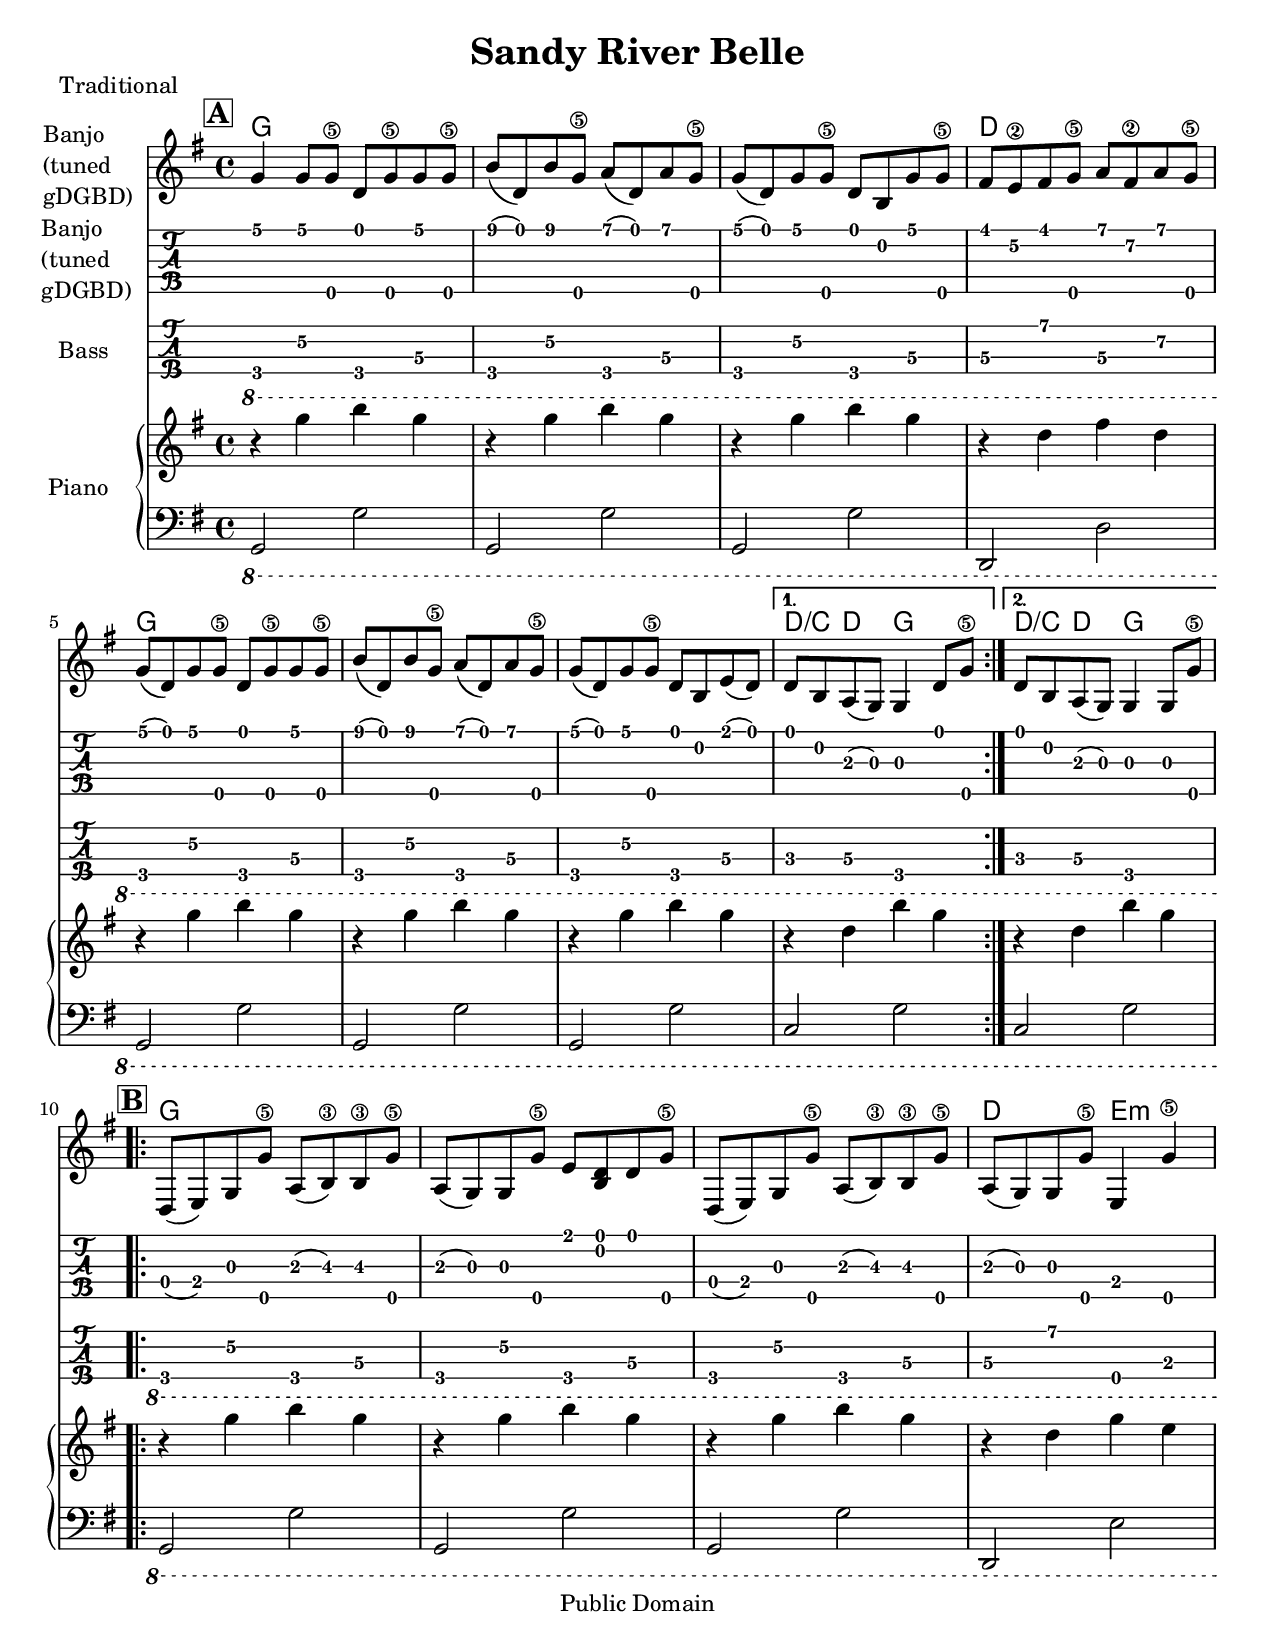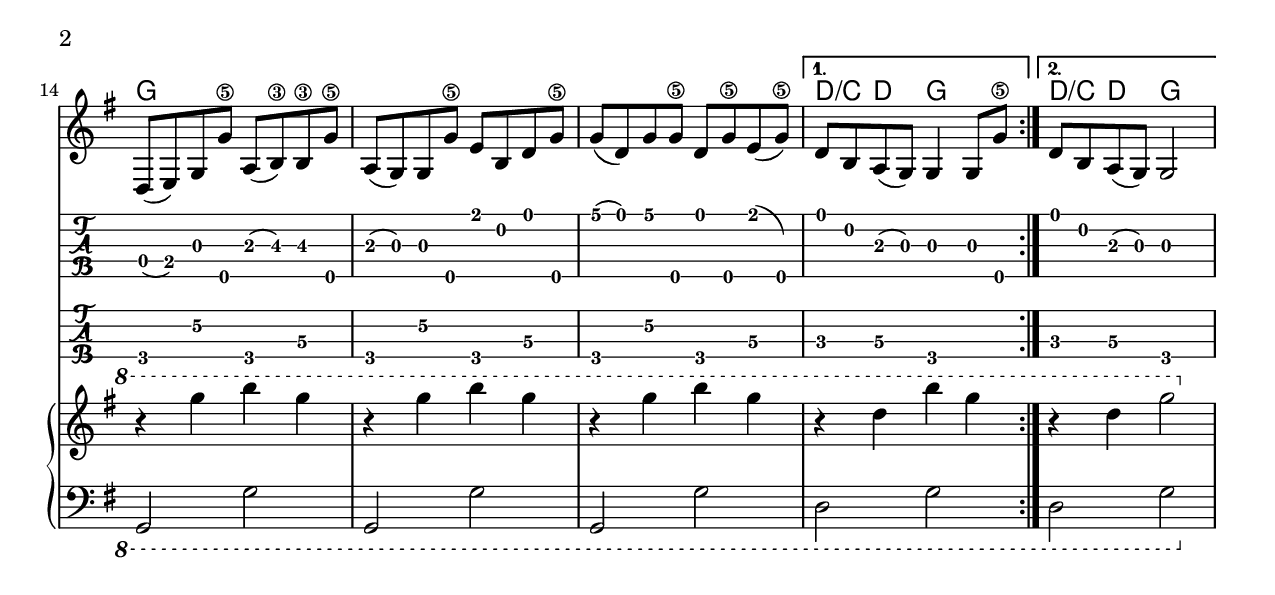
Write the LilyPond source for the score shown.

\version "2.6.3"
\header {
  title = "Sandy River Belle"
  piece = "Traditional"
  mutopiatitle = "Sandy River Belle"
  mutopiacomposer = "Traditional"
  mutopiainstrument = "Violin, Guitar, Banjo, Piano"
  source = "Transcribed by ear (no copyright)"
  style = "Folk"
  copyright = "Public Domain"
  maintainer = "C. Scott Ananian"
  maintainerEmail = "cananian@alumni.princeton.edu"
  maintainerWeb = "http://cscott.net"
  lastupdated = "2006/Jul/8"
  meter = 129
}
#(set-default-paper-size "letter")

banjo = \relative c'
{
  \set Staff.instrument = \markup{ \column{ "Banjo" "(tuned" "gDGBD)" } }
  \set Staff.midiInstrument = "banjo"
  \key g \major

  \repeat volta 2 {
    g'4 g8 g\5 d g\5 g g\5
    b8( d,) b' g\5 a( d,) a' g\5
    g8( d) g g\5 d b g' g\5
    fis8 e\2 fis g\5 a fis\2 a g\5
    g8( d) g g\5 d g\5 g g\5
    b8( d,) b' g\5 a( d,) a' g\5
    g8( d) g g\5 d b e( d)
  }
  \alternative {
    { d8 b a( g) g4 d'8 g\5 }
    { d8 b a( g) g4 g8 g'\5 }
  }
  \break

% Part 2

  \repeat volta 2 {
    d,8( e) g g'\5 a,( b\3) b\3 g'\5
    a,8( g) g g'\5 e <d b> d g\5
    d,8( e) g g'\5 a,( b\3) b\3 g'\5
    a,8( g) g g'\5 e,4 g'\5
    d,8( e) g g'\5 a,( b\3) b\3 g'\5
    a,8( g) g g'\5 e b d g\5
    g8( d) g g\5 d g\5 e( g\5)
  }
  \alternative {
    { | d8 b a( g) g4 g8 g'\5 | }
    { | d8 b a( g) g2 | }
  }
}

harmonies = \chordmode {
   \set Staff.midiInstrument = "pizzicato strings"
   \set Score.markFormatter = #format-mark-box-letters
   \repeat volta 2 {
   \mark\default
   g4 g g g
   g4 g g g
   g4 g g g
   d4 d d d
   g4 g g g
   g4 g g g
   g4 g g g
  }
  \alternative {
   { d4/+c d g g }
   { d4/+c d g g }
  }
  \break

% Part 2
  \repeat volta 2 {
  \mark\default
  g4 g g g
  g4 g g g
  g4 g g g
  d4 d e:m e:m
  g4 g g g
  g4 g g g
  g4 g g g
  }
  \alternative {
   { d4/+c d g g }
   { d4/+c d g2 }
  }
}

pianotop = \relative c'''
{
  \key g \major
  #(set-octavation 1)

  \repeat volta 2 {
    r4 g' b g
    r4 g b g
    r4 g b g
    r4 d fis d

    r4 g b g
    r4 g b g
    r4 g b g
  }
  \alternative {
    { r4 d b' g }
    { r4 d b' g }
  }
  \break

% Part 2
  \repeat volta 2 {
    r4 g b g
    r4 g b g
    r4 g b g
    r4 d g e

    r4 g b g
    r4 g b g
    r4 g b g
  }
  \alternative {
    { r4 d b' g }
    { r4 d g2 }
  }
}

pianobot = \relative c,,
{
  \key g \major
  #(set-octavation -1)

  \repeat volta 2 {
   g'2 g' g, g' g, g'
   d,2 d'
   g,2 g' g, g' g, g'
  }
  \alternative {
   { c,2 g' }
   { c,2 g' }
  }
  \break

% Part 2
  \repeat volta 2 {
   g,2 g' g, g' g, g'
   d,2 e'
   g,2 g' g, g' g, g'
  }
  \alternative {
   { d2 g }
   { d2 g }
  }
}

bass = \transpose c c,,
{
  \set Staff.instrument = "Bass "
  \set Staff.midiInstrument = "acoustic bass"
%  \key g \major

  \repeat volta 2 {
    g4 g'\2 g d'\3
    g4 g'\2 g d'\3
    g4 g'\2 g d'\3
    d'4\3 d'' d'\3 a'\2

    g4 g'\2 g d'\3
    g4 g'\2 g d'\3
    g4 g'\2 g d'\3
   }
   \alternative {
    { c'4\3 d'\3 g2 }
    { c'4\3 d'\3 g2 }
   }
   \break

 % Part 2
   \repeat volta 2 {
    g4 g'\2 g d'\3
    g4 g'\2 g d'\3
    g4 g'\2 g d'\3
    d'4\3 d'' e b

    g4 g'\2 g d'\3
    g4 g'\2 g d'\3
    g4 g'\2 g d'\3
   }
   \alternative {
    { c'4\3 d'\3 g2 }
    { c'4\3 d'\3 g2 }
   }
}

\score {
   <<
      \context ChordNames {
         \set chordChanges = ##t
         \harmonies
      }
   \context Staff = one \banjo %\melody
   \context TabStaff=one <<
     \set TabStaff.stringTunings = #'(2 -1 -5 -10 7)
% G tuning: 2 -1 -5 -10 7 (gDGBD)  banjo-open-g-tuning
% Old G:    4 2 -5 -10 7 (gDGDE)
% Double-C: 2 0 -5 -12 7
% capo'd:   4 2 -3 -10 9  (aDADE)
% D tuning: 2 -3 -6 -10 9 banjo-open-d-tuning
     \banjo
   >>
   \new TabStaff <<
     \set TabStaff.stringTunings = #bass-tuning
     \bass
   >>
   \context PianoStaff <<
      #(set-accidental-style 'piano-cautionary)
      \set PianoStaff.instrument = \markup { "Piano" \hspace #2.0 }
     \context Staff = upper << \time 4/4 \pianotop >>
     \context Staff = lower << \clef bass \pianobot >>
   >>
   >>

   \layout{ }
}

\score {
  \unfoldRepeats
  \context PianoStaff <<
    \context Staff=upper << r4\pianotop >>
    \context Staff=lower << r4\f\pianobot >>
    \context Staff=chords <<r4\p\harmonies >>
%    \context Staff=melody << r4\melody >>
    \context Staff=banjo << r4\banjo >>
    \context Staff=bass << r4\bass >>
  >>
  \midi {
    \tempo 2=129
  }
}
